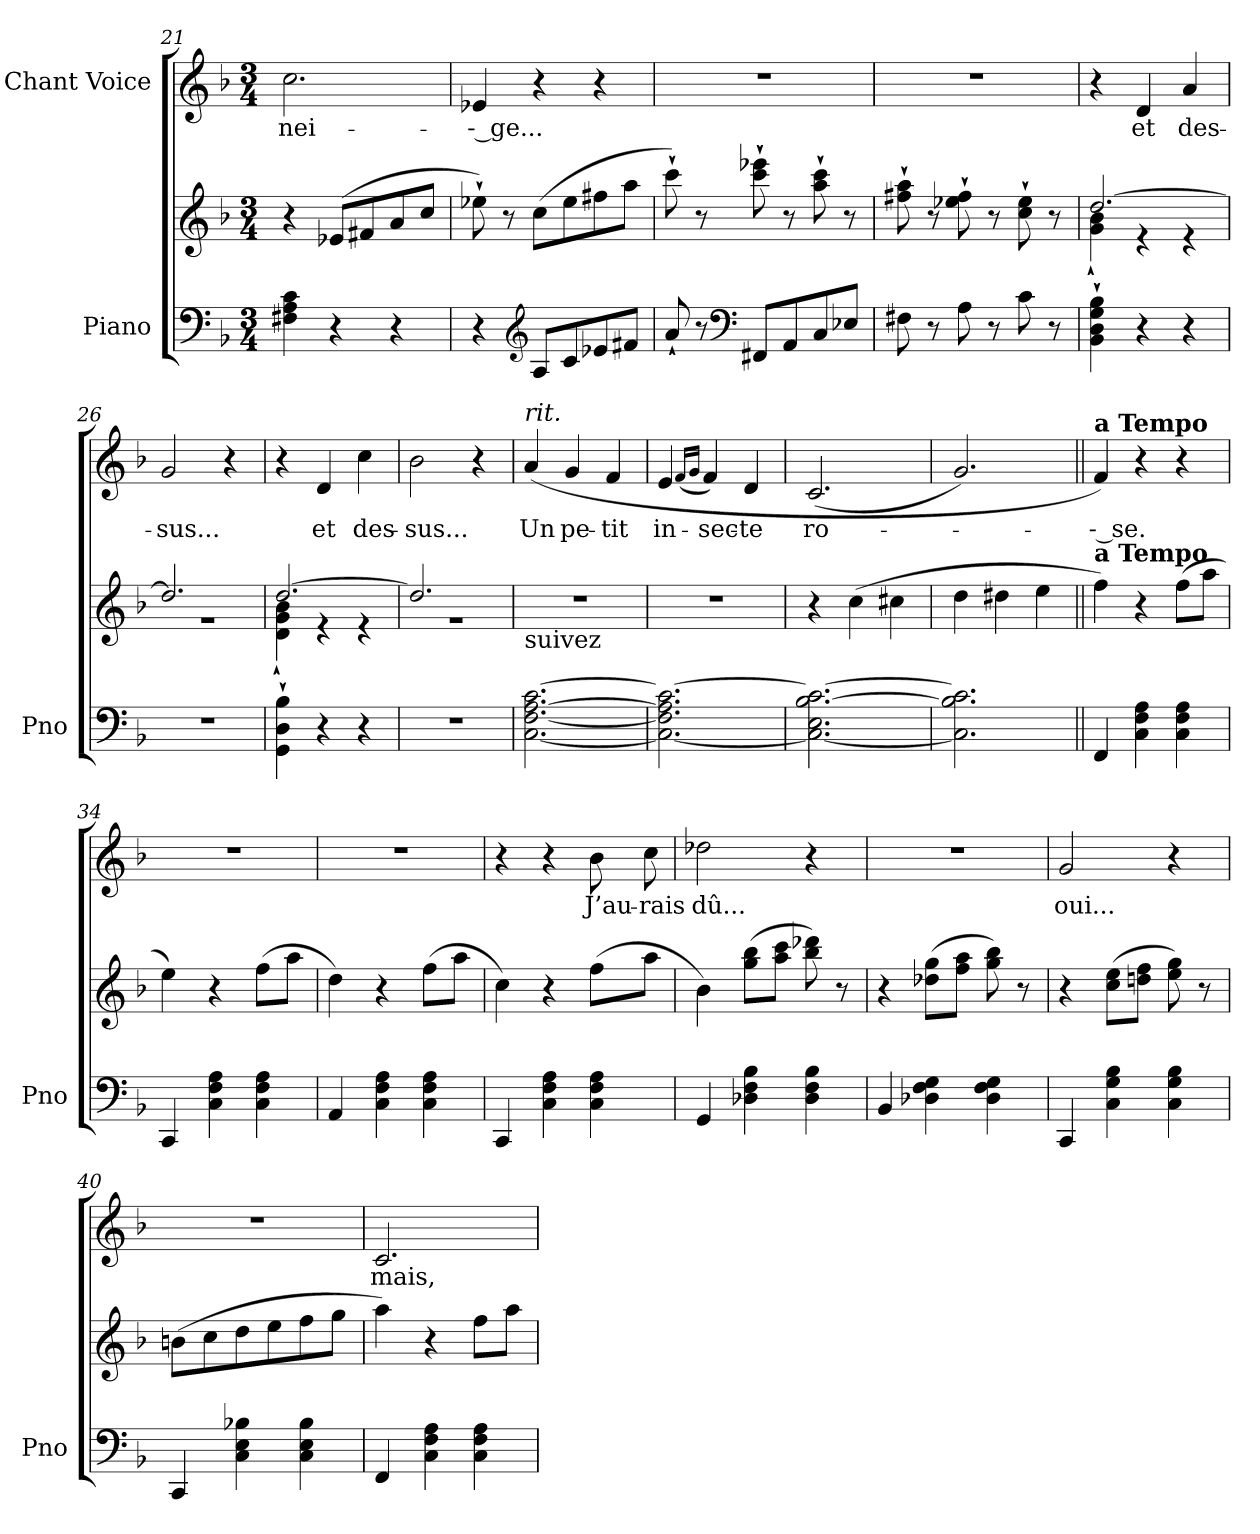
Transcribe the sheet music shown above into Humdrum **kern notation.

**kern	**kern	**dynam	**kern	**text
*part2	*part2	*part2	*part1	*part1
*staff3	*staff2	*staff2/3	*staff1	*staff1
*I"Piano	*	*	*I"Chant Voice	*
*I'Pno	*	*	*	*
*clefF4	*clefG2	*	*clefG2	*
*k[b-]	*k[b-]	*	*k[b-]	*
*M3/4	*M3/4	*	*M3/4	*
=21	=21	=21	=21	=21
4F#X\ 4A\ 4c\	4r	.	2.cc\	nei-
4r	(8e-X/L	.	.	.
.	8f#X/	.	.	.
4r	8a/	.	.	.
.	8cc/J	.	.	.
=22	=22	=22	=22	=22
4r	8ee-X`\)	.	4e-X/	-- ge...
.	8r	.	.	.
*clefG2	*	*	*	*
8A/L	(8cc\L	.	4r	.
8c/	8ee-\	.	.	.
8e-X/	8ff#X\	.	4r	.
8f#X/J	8aa\J	.	.	.
=23	=23	=23	=23	=23
8a`/	8ccc`\)	.	2.r	.
8r	8r	.	.	.
*clefF4	*	*	*	*
8FF#X/L	8ccc\` 8eee-X\`	.	.	.
8AA/	8r	.	.	.
8C/	8aa\` 8ccc\`	.	.	.
8E-X/J	8r	.	.	.
=24	=24	=24	=24	=24
8F#X\	8ff#X\` 8aa\`	.	2.r	.
8r	8r	.	.	.
8A\	8ee-X\` 8ff#\`	.	.	.
8r	8r	.	.	.
8c\	8cc\` 8ee-\`	.	.	.
8r	8r	.	.	.
=25	=25	=25	=25	=25
*	*^	*	*	*
4BB-\` 4D\` 4G\` 4B-\`	[2.dd/	4g\` 4b-\`	.	4r	.
4r	.	4r	.	4d/	et
4r	.	4r	.	4a/	des-
=26	=26	=26	=26	=26	=26
2.r	2.dd/]	2.r	.	2g/	-sus...
.	.	.	.	4r	.
=27	=27	=27	=27	=27	=27
4GG\` 4D\` 4B-\`	[2.dd/	4d\` 4g\` 4b-\`	.	4r	.
4r	.	4r	.	4d/	et
4r	.	4r	.	4cc\	des-
=28	=28	=28	=28	=28	=28
2.r	(2.dd/]	2.r	.	2b-\	-sus...
.	.	.	.	4r	.
*	*v	*v	*	*	*
=29	=29	=29	=29	=29
!	!	!	!LO:TX:a:i:t=rit.	!
!	!LO:TX:b:t=suivez	!	!	!
[2.C\ [2.F\ [2.A\ [2.c\)	2.r	.	(4a/	Un
.	.	.	4g/	pe-
.	.	.	4f/	-tit
=30	=30	=30	=30	=30
2.C\_ 2.F\] 2.A\] 2.c\_	2.r	.	4e/	in-
.	.	.	(16qf/LL	.
.	.	.	16qg/JJ	.
.	.	.	4f/)	-sec-
.	.	.	4d/	-te
=31	=31	=31	=31	=31
2.C\_ 2.E\ [>2.B-\ 2.c\_	4r	.	(2.c/	ro-
.	(4cc\	.	.	.
.	4cc#X\	.	.	.
=32	=32	=32	=32	=32
2.C\] 2.B-\] 2.c\]	4dd\	.	2.g/)	.
.	4dd#X\	.	.	.
.	4ee\	.	.	.
=33||	=33||	=33||	=33||	=33||
!	!	!	!LO:TX:a:B:t=a Tempo	!
!	!LO:TX:a:B:t=a Tempo	!	!	!
!	!	!LO:DY:b=2	!	!
!	!	!LO:DY:n=1:b=2	!	!
4FF/	4ff\)	pp other-dynamics	4f/)	-- se.
4C\ 4F\ 4A\	4r	.	4r	.
4C\ 4F\ 4A\	(8ff\L	.	4r	.
.	8aa\J	.	.	.
=34	=34	=34	=34	=34
4CC/	4ee\)	.	2.r	.
4C\ 4F\ 4A\	4r	.	.	.
4C\ 4F\ 4A\	(8ff\L	.	.	.
.	8aa\J	.	.	.
=35	=35	=35	=35	=35
4AA/	4dd\)	.	2.r	.
4C\ 4F\ 4A\	4r	.	.	.
4C\ 4F\ 4A\	(8ff\L	.	.	.
.	8aa\J	.	.	.
=36	=36	=36	=36	=36
4CC/	4cc\)	.	4r	.
4C\ 4F\ 4A\	4r	.	4r	.
4C\ 4F\ 4A\	(8ff\L	.	8b-\	J’au-
.	8aa\J	.	8cc\	-rais
=37	=37	=37	=37	=37
4GG/	4b-\)	.	2dd-X\	dû...
4D-X\ 4F\ 4B-\	(8gg\ 8bb-\L	.	.	.
.	8aa\ 8ccc\J	.	.	.
4D-\ 4F\ 4B-\	8bb-\ 8ddd-X\)	.	4r	.
.	8r	.	.	.
=38	=38	=38	=38	=38
4BB-/	4r	.	2.r	.
4D-X\ 4F\ 4G\	(8dd-X\ 8gg\L	.	.	.
.	8ff\ 8aa\J	.	.	.
4D-\ 4F\ 4G\	8gg\ 8bb-\)	.	.	.
.	8r	.	.	.
=39	=39	=39	=39	=39
4CC/	4r	.	2g/	oui...
4C\ 4G\ 4B-\	(8cc\ 8ee\L	.	.	.
.	8ddn\ 8ff\J	.	.	.
4C\ 4G\ 4B-\	8ee\ 8gg\)	.	4r	.
.	8r	.	.	.
=40	=40	=40	=40	=40
4CC/	(8bn\L	.	2.r	.
.	8cc\	.	.	.
4C\ 4E\ 4B-X\	8dd\	.	.	.
.	8ee\	.	.	.
4C\ 4E\ 4B-\	8ff\	.	.	.
.	8gg\J	.	.	.
=41	=41	=41	=41	=41
4FF/	4aa\)	.	2.c/	mais,
4C\ 4F\ 4A\	4r	.	.	.
4C\ 4F\ 4A\	8ff\L	.	.	.
.	8aa\J	.	.	.
=	=	=	=	=
*-	*-	*-	*-	*-
